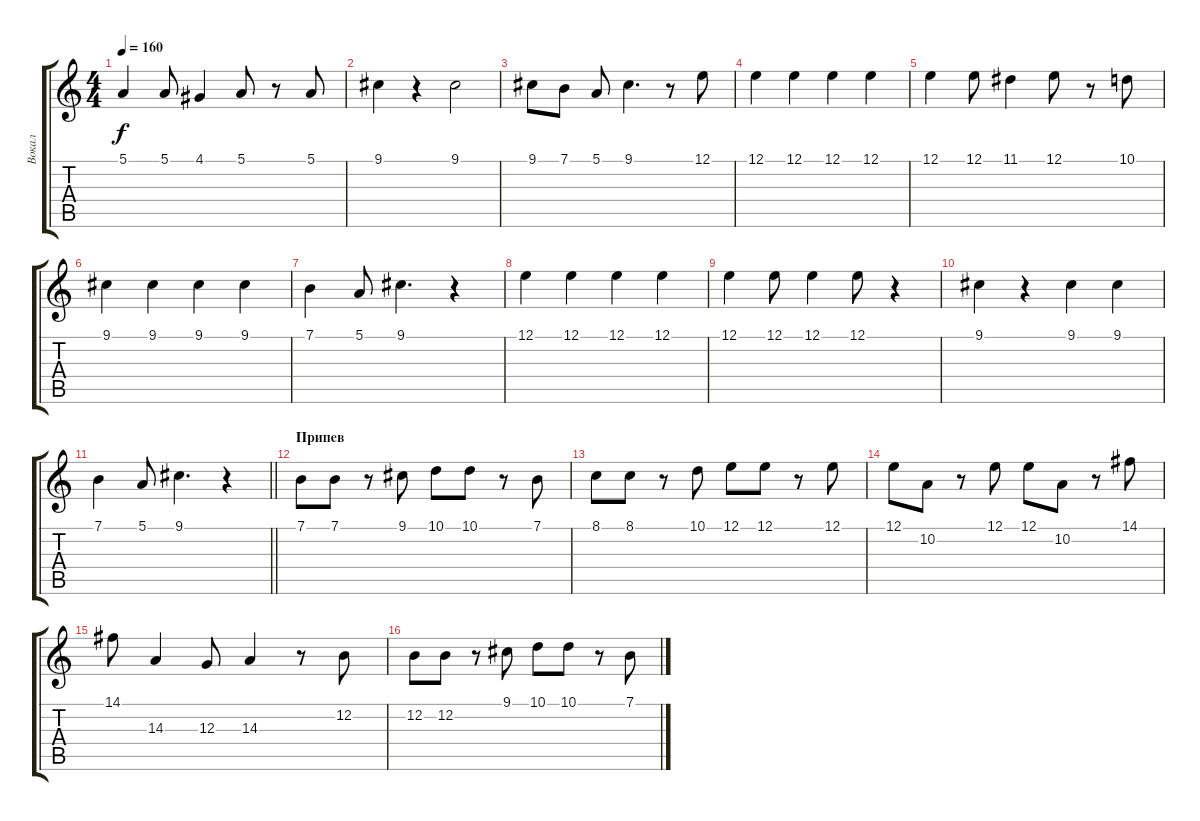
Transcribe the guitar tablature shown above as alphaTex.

\track ("Вокал" "Вокал") {instrument flute}
\staff {score tabs}
\tuning (E4 B3 G3 D3 A2 E2) {hide}
\ts (4 4)
\tempo 160
\clef g2
\ks c
5.1.4{dy f} 5.1.8 4.1.4 5.1.8 r.8 5.1.8 |
9.1.4 r.4 9.1.2 |
9.1.8 7.1.8 5.1.8 9.1.4{d} r.8 12.1.8 |
12.1.4 12.1.4 12.1.4 12.1.4 |
12.1.4 12.1.8 11.1.4 12.1.8 r.8 10.1.8 |
9.1.4 9.1.4 9.1.4 9.1.4 |
7.1.4 5.1.8 9.1.4{d} r.4 |
12.1.4 12.1.4 12.1.4 12.1.4 |
12.1.4 12.1.8 12.1.4 12.1.8 r.4 |
9.1.4 r.4 9.1.4 9.1.4 |
\barLineRight lightlight
7.1.4 5.1.8 9.1.4{d} r.4 |
\section ("" "Припев")
7.1.8 7.1.8 r.8 9.1.8 10.1.8 10.1.8 r.8 7.1.8 |
8.1.8 8.1.8 r.8 10.1.8 12.1.8 12.1.8 r.8 12.1.8 |
12.1.8 10.2.8 r.8 12.1.8 12.1.8 10.2.8 r.8 14.1.8 |
14.1.8 14.3.4 12.3.8 14.3.4 r.8 12.2.8 |
12.2.8 12.2.8 r.8 9.1.8 10.1.8 10.1.8 r.8 7.1.8
